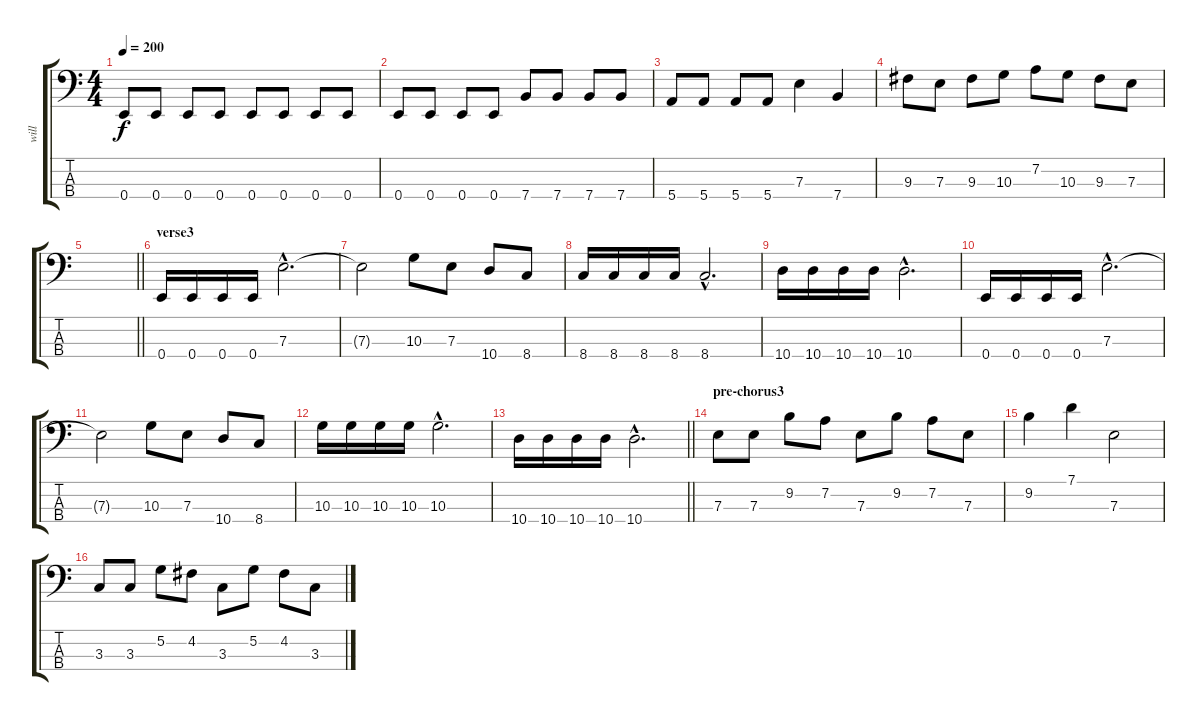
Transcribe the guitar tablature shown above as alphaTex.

\track ("will" "will") {instrument electricbassfinger}
\staff {score tabs}
\tuning (G2 D2 A1 E1) {hide}
\ts (4 4)
\tempo 200
\clef f4
\ks c
0.4.8{dy f} 0.4.8 0.4.8 0.4.8 0.4.8 0.4.8 0.4.8 0.4.8 |
0.4.8 0.4.8 0.4.8 0.4.8 7.4.8 7.4.8 7.4.8 7.4.8 |
5.4.8 5.4.8 5.4.8 5.4.8 7.3.4 7.4.4 |
9.3.8 7.3.8 9.3.8 10.3.8 7.2.8 10.3.8 9.3.8 7.3.8 |
\barLineRight lightlight
|
\section ("" "verse3")
0.4.16 0.4.16 0.4.16 0.4.16 7.3{hac}.2{d} |
7.3{t}.2 10.3.8 7.3.8 10.4.8 8.4.8 |
8.4.16 8.4.16 8.4.16 8.4.16 8.4{hac}.2{d} |
10.4.16 10.4.16 10.4.16 10.4.16 10.4{hac}.2{d} |
0.4.16 0.4.16 0.4.16 0.4.16 7.3{hac}.2{d} |
7.3{t}.2 10.3.8 7.3.8 10.4.8 8.4.8 |
10.3.16 10.3.16 10.3.16 10.3.16 10.3{hac}.2{d} |
\barLineRight lightlight
10.4.16 10.4.16 10.4.16 10.4.16 10.4{hac}.2{d} |
\section ("" "pre-chorus3")
7.3.8 7.3.8 9.2.8 7.2.8 7.3.8 9.2.8 7.2.8 7.3.8 |
9.2.4 7.1.4 7.3.2 |
3.3.8 3.3.8 5.2.8 4.2.8 3.3.8 5.2.8 4.2.8 3.3.8
